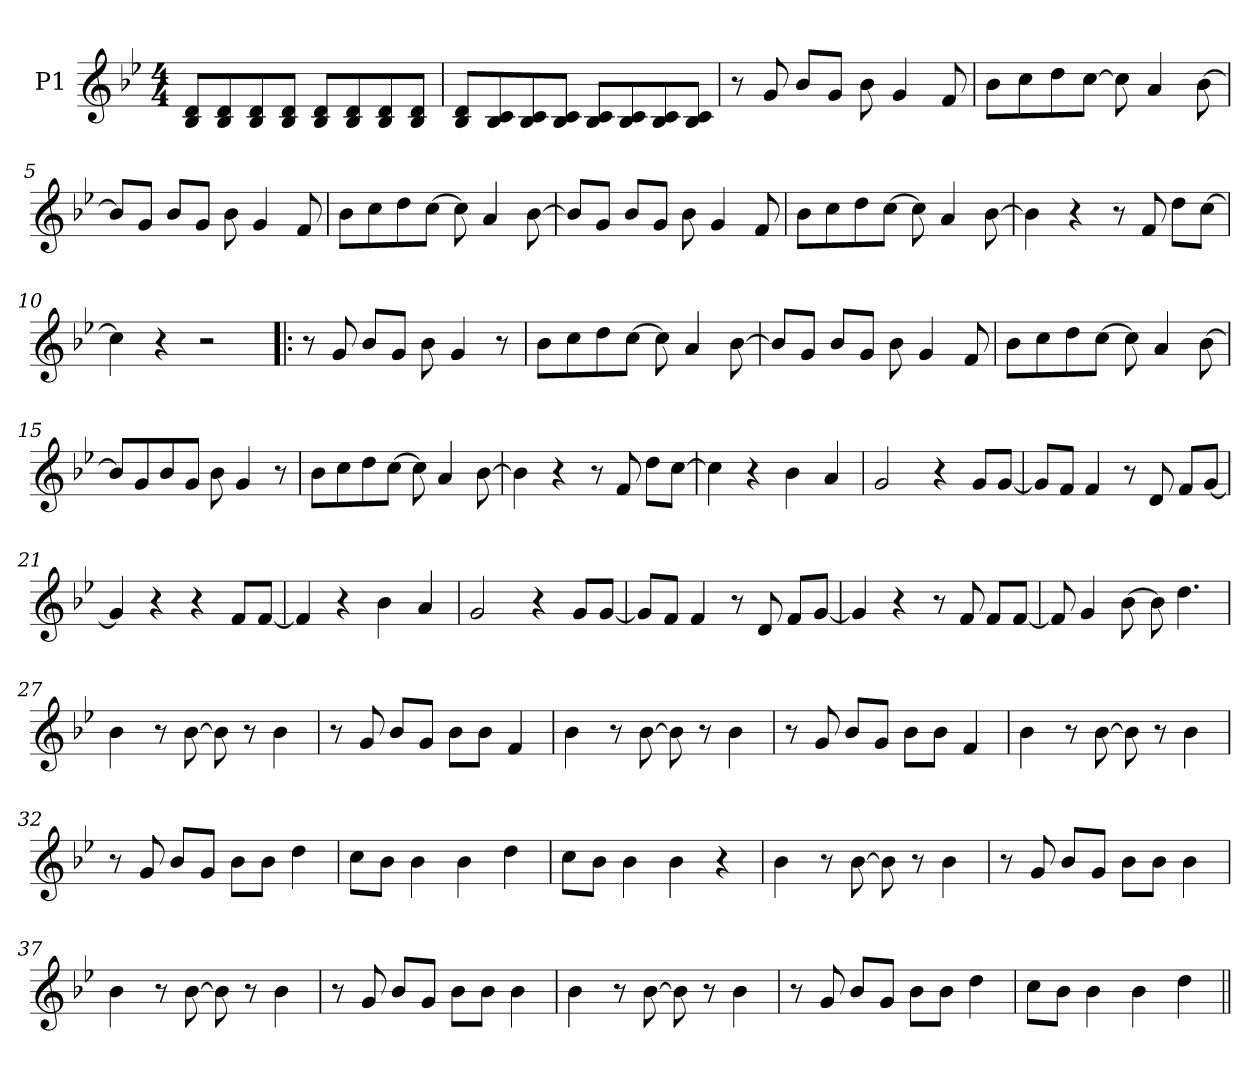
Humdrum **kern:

**kern
*part1
*staff1
*I"P1
*clefG2
*k[b-e-]
*g:
*M4/4
*MM120
=1
8B-/ 8d/L
8B-/ 8d/
8B-/ 8d/
8B-/ 8d/J
8B-/ 8d/L
8B-/ 8d/
8B-/ 8d/
8B-/ 8d/J
=2
8B-/ 8d/L
8B-/ 8c/
8B-/ 8c/
8B-/ 8c/J
8B-/ 8c/L
8B-/ 8c/
8B-/ 8c/
8B-/ 8c/J
=3
8r
8g/
8b-/L
8g/J
8b-\
4g/
8f/
=4
8b-\L
8cc\
8dd\
[>8cc\J
8cc\]
4a/
[>8b-\
!!LO:LB:g=z
=5
8b-/L]
8g/J
8b-/L
8g/J
8b-\
4g/
8f/
=6
8b-\L
8cc\
8dd\
[>8cc\J
8cc\]
4a/
[>8b-\
=7
8b-/L]
8g/J
8b-/L
8g/J
8b-\
4g/
8f/
=8
8b-\L
8cc\
8dd\
[>8cc\J
8cc\]
4a/
[>8b-\
=9
4b-\]
4r
8r
8f/
8dd\L
[>8cc\J
!!LO:LB:g=z
=10
4cc\]
4r
2r
=11!|:
8r
8g/
8b-/L
8g/J
8b-\
4g/
8r
=12
8b-\L
8cc\
8dd\
[>8cc\J
8cc\]
4a/
[>8b-\
=13
8b-/L]
8g/J
8b-/L
8g/J
8b-\
4g/
8f/
=14
8b-\L
8cc\
8dd\
[>8cc\J
8cc\]
4a/
[>8b-\
!!LO:LB:g=z
=15
8b-/L]
8g/
8b-/
8g/J
8b-\
4g/
8r
=16
8b-\L
8cc\
8dd\
[>8cc\J
8cc\]
4a/
[>8b-\
=17
4b-\]
4r
8r
8f/
8dd\L
[>8cc\J
=18
4cc\]
4r
4b-\
4a/
=19
2g/
4r
8g/L
[<8g/J
!!LO:LB:g=z
=20
8g/L]
8f/J
4f/
8r
8d/
8f/L
[<8g/J
=21
4g/]
4r
4r
8f/L
[<8f/J
=22
4f/]
4r
4b-\
4a/
=23
2g/
4r
8g/L
[<8g/J
=24
8g/L]
8f/J
4f/
8r
8d/
8f/L
[<8g/J
!!LO:LB:g=z
=25
4g/]
4r
8r
8f/
8f/L
[<8f/J
=26
8f/]
4g/
[>8b-\
8b-\]
4.dd\
=27
4b-\
8r
[>8b-\
8b-\]
8r
4b-\
=28
8r
8g/
8b-/L
8g/J
8b-\L
8b-\J
4f/
=29
4b-\
8r
[>8b-\
8b-\]
8r
4b-\
!!LO:LB:g=z
=30
8r
8g/
8b-/L
8g/J
8b-\L
8b-\J
4f/
=31
4b-\
8r
[>8b-\
8b-\]
8r
4b-\
=32
8r
8g/
8b-/L
8g/J
8b-\L
8b-\J
4dd\
=33
8cc\L
8b-\J
4b-\
4b-\
4dd\
=34
8cc\L
8b-\J
4b-\
4b-\
4r
!!LO:LB:g=z
=35
4b-\
8r
[>8b-\
8b-\]
8r
4b-\
=36
8r
8g/
8b-/L
8g/J
8b-\L
8b-\J
4b-\
=37
4b-\
8r
[>8b-\
8b-\]
8r
4b-\
=38
8r
8g/
8b-/L
8g/J
8b-\L
8b-\J
4b-\
=39
4b-\
8r
[>8b-\
8b-\]
8r
4b-\
!!LO:LB:g=z
=40
8r
8g/
8b-/L
8g/J
8b-\L
8b-\J
4dd\
=41
8cc\L
8b-\J
4b-\
4b-\
4dd\
=||
*-
